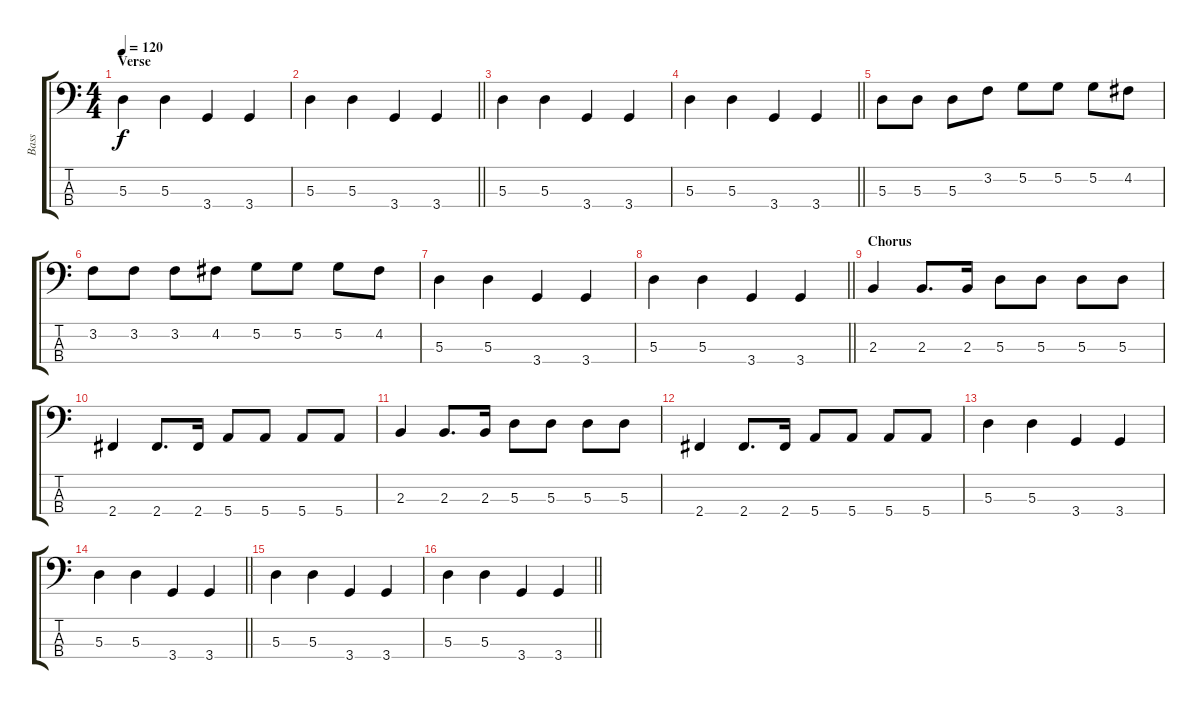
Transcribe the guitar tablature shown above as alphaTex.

\track ("Bass" "Bass") {instrument electricbassfinger}
\staff {score tabs}
\tuning (G2 D2 A1 E1) {hide}
\ts (4 4)
\section ("" "Verse")
\tempo 120
\clef f4
\ks c
5.3.4{dy f} 5.3.4 3.4.4 3.4.4 |
\barLineRight lightlight
5.3.4 5.3.4 3.4.4 3.4.4 |
5.3.4 5.3.4 3.4.4 3.4.4 |
\barLineRight lightlight
5.3.4 5.3.4 3.4.4 3.4.4 |
5.3.8 5.3.8 5.3.8 3.2.8 5.2.8 5.2.8 5.2.8 4.2.8 |
3.2.8 3.2.8 3.2.8 4.2.8 5.2.8 5.2.8 5.2.8 4.2.8 |
5.3.4 5.3.4 3.4.4 3.4.4 |
\barLineRight lightlight
5.3.4 5.3.4 3.4.4 3.4.4 |
\section ("" "Chorus")
2.3.4 2.3.8{d} 2.3.16 5.3.8 5.3.8 5.3.8 5.3.8 |
2.4.4 2.4.8{d} 2.4.16 5.4.8 5.4.8 5.4.8 5.4.8 |
2.3.4 2.3.8{d} 2.3.16 5.3.8 5.3.8 5.3.8 5.3.8 |
2.4.4 2.4.8{d} 2.4.16 5.4.8 5.4.8 5.4.8 5.4.8 |
5.3.4 5.3.4 3.4.4 3.4.4 |
\barLineRight lightlight
5.3.4 5.3.4 3.4.4 3.4.4 |
5.3.4 5.3.4 3.4.4 3.4.4 |
\barLineRight lightlight
5.3.4 5.3.4 3.4.4 3.4.4
